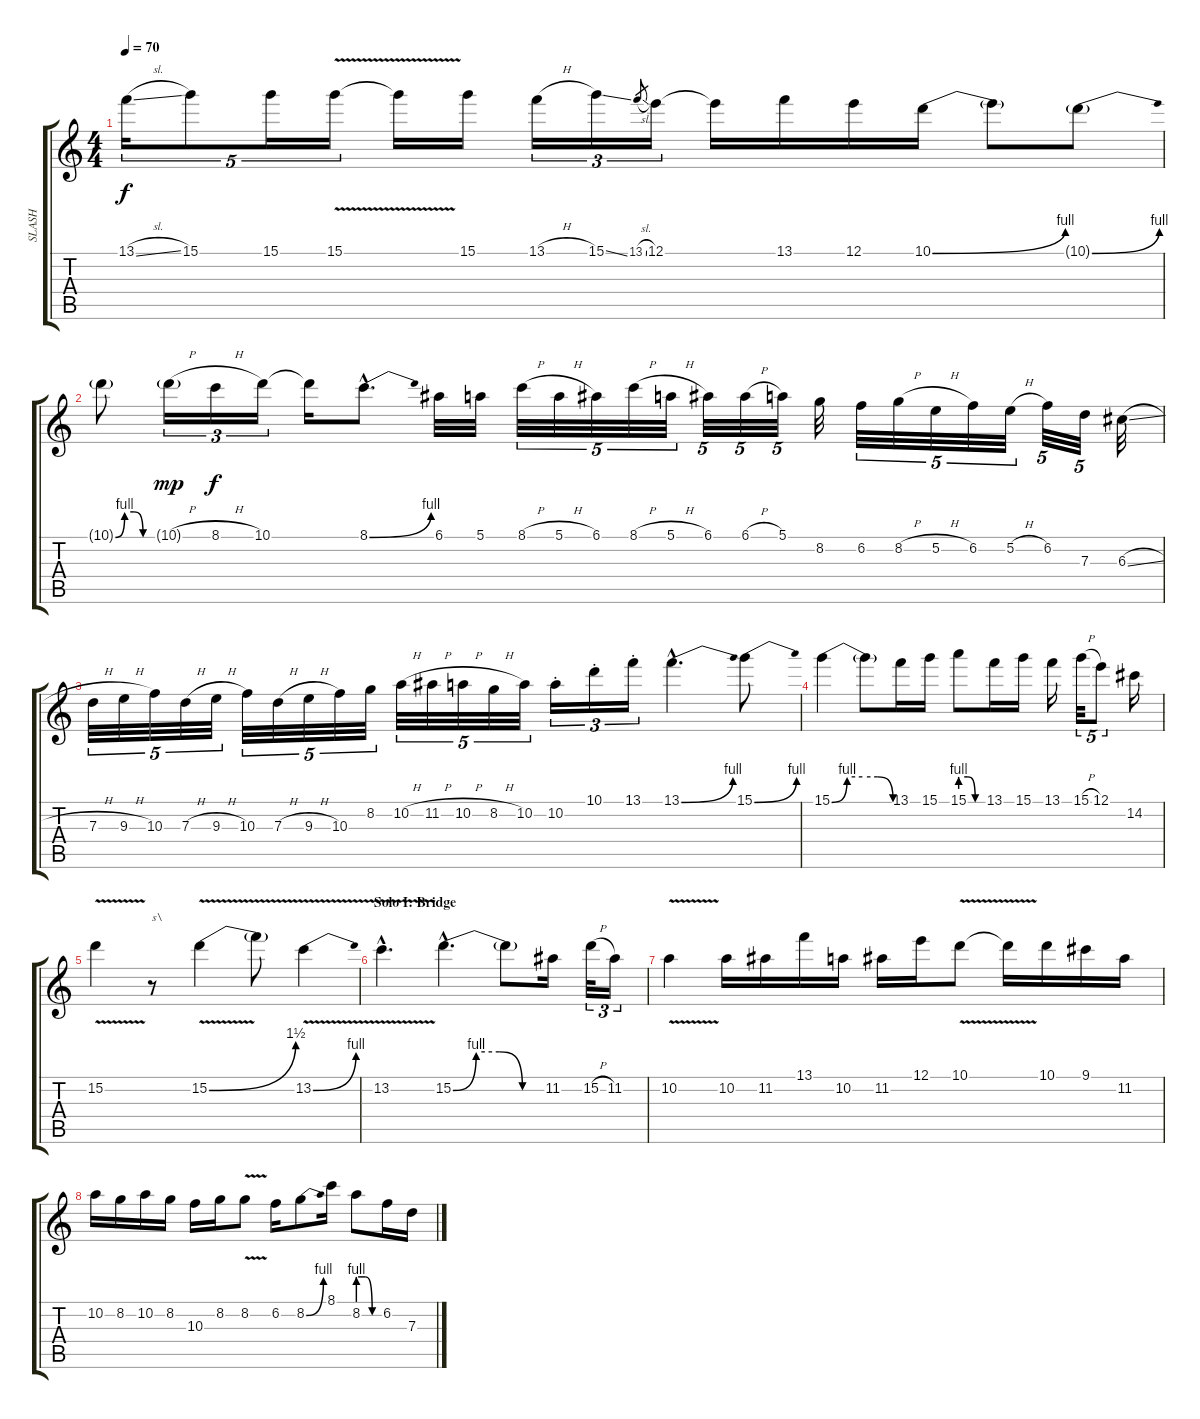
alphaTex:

\track ("SLASH" "SLASH") {instrument overdrivenguitar}
\staff {score tabs}
\tuning (E4 B3 G3 D3 A2 E2) {hide}
\ts (4 4)
\tempo 70
\clef g2
\ks c
13.1{sl}.16{tu (5 4) dy f} 15.1.8{tu (5 4)} 15.1.16{tu (5 4)} 15.1{v}.16{tu (5 4)} 15.1{t}.16 15.1.16 13.1{h}.16{tu (3 2)} 15.1{ss}.16{tu (3 2)} 13.1{sl}.8{gr} 12.1.16{tu (3 2)} 12.1{t}.16 13.1.16 12.1.16 10.1{be (bend 0 0 60 4)}.16 10.1{t}.8 10.1{be (bend 0 0 60 4) g}.8 |
10.1{be (custom 0 0 15 4 30 4 45 0 60 0) g}.8 10.1{h g}.16{tu (3 2) dy mp} 8.1{h}.16{tu (3 2) dy f} 10.1.16{tu (3 2)} 10.1{t}.16 8.1{be (bend 0 0 60 4) hac}.8{d} 6.1.32 5.1.32 8.1{h}.32{tu (5 4)} 5.1{h}.32{tu (5 4)} 6.1.32{tu (5 4)} 8.1{h}.32{tu (5 4)} 5.1{h}.32{tu (5 4)} 6.1.32{tu (5 4)} 6.1{h}.32{tu (5 4)} 5.1.32{tu (5 4)} 8.2.32 6.2.32{tu (5 4)} 8.2{h}.32{tu (5 4)} 5.2{h}.32{tu (5 4)} 6.2.32{tu (5 4)} 5.2{h}.32{tu (5 4)} 6.2.32{tu (5 4)} 7.3.32{tu (5 4)} 6.3{sl}.32 |
7.3{h}.32{tu (5 4)} 9.3{h}.32{tu (5 4)} 10.3.32{tu (5 4)} 7.3{h}.32{tu (5 4)} 9.3{h}.32{tu (5 4)} 10.3.32{tu (5 4)} 7.3{h}.32{tu (5 4)} 9.3{h}.32{tu (5 4)} 10.3.32{tu (5 4)} 8.2.32{tu (5 4)} 10.2{h}.32{tu (5 4)} 11.2{h}.32{tu (5 4)} 10.2{h}.32{tu (5 4)} 8.2{h}.32{tu (5 4)} 10.2.32{tu (5 4)} 10.2{st}.16{tu (3 2)} 10.1{st}.16{tu (3 2)} 13.1{st}.16{tu (3 2)} 13.1{be (bend 0 0 60 4) hac}.4{d} 15.1{be (bend 0 0 60 4)}.8 |
15.1{be (custom 0 0 15 4 30 4 45 4 60 0)}.4 15.1{t}.8 13.1.16 15.1.16 15.1{be (custom 0 4 20 4 40 0 60 0)}.8 13.1.16 15.1.16 13.1.16 15.1{h}.32{tu (5 4)} 12.1.8{tu (5 4)} 14.2.16 |
15.2{v}.4 r.8{txt "s\\"} 15.2{be (bend 0 0 60 6) v}.4 15.2{t}.8 13.2{be (bend 0 0 60 4) v}.4 |
\section ("" "Solo I: Bridge")
13.2{v hac}.4{d} 15.2{be (custom 0 0 15 4 30 4 45 0 60 0) hac}.4{d} 15.2{t}.8 11.2.16 15.2{h}.32{tu (3 2)} 11.2.16{tu (3 2)} |
10.2{v}.4 10.2.16 11.2.16 13.1.16 10.2.16 11.2.16 12.1.16 10.1{v}.8 10.1{t}.16 10.1.16 9.1.16 11.2.16 |
10.2.16 8.2.16 10.2.16 8.2.16 10.3.16 8.2.16 8.2{v}.8 6.2.16 8.2{be (bend 0 0 60 4)}.8 8.1.16 8.2{be (custom 0 4 20 4 40 0 60 0)}.8 6.2.16 7.3.16
